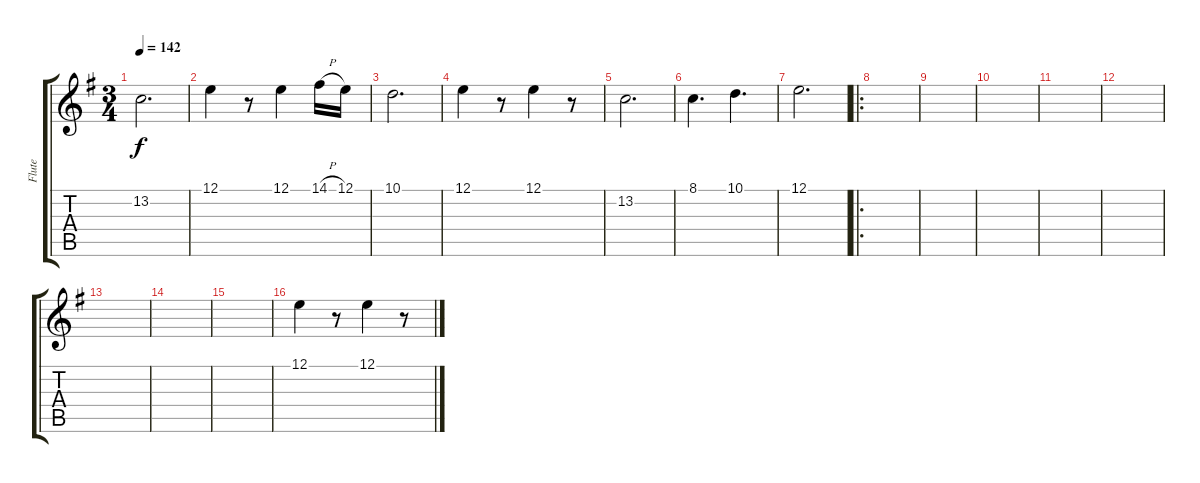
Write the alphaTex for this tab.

\track ("Flute" "Flute") {instrument flute}
\staff {score tabs}
\tuning (E4 B3 G3 D3 A2 E2) {hide}
\ts (3 4)
\tempo 142
\clef g2
\ks eminor
13.2.2{d dy f} |
12.1.4 r.8 12.1.4 14.1{h}.16 12.1.16 |
10.1.2{d} |
12.1.4 r.8 12.1.4 r.8 |
13.2.2{d} |
8.1.4{d} 10.1.4{d} |
12.1.2{d} |
\ro
|
|
|
|
|
|
|
|
12.1.4 r.8 12.1.4 r.8
